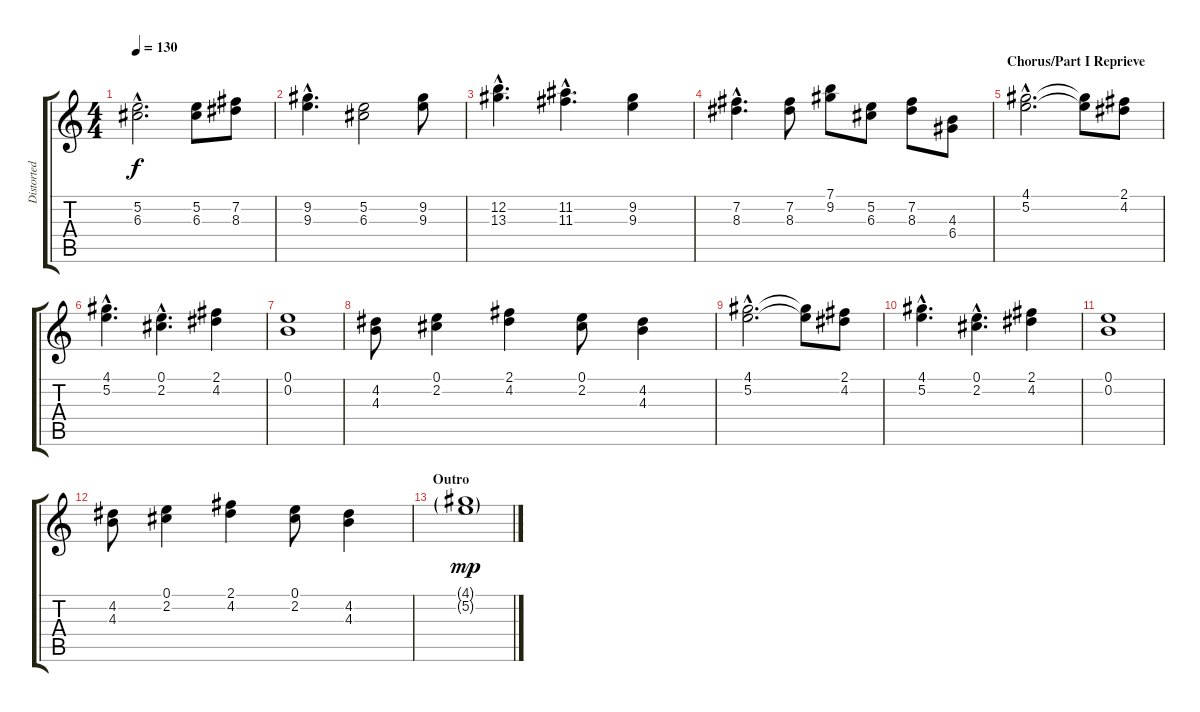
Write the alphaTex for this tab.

\track ("Distorted Guitar" "Distorted ") {instrument distortionguitar}
\staff {score tabs}
\tuning (E4 B3 G3 D3 A2 E2) {hide}
\ts (4 4)
\tempo 130
\clef g2
\ks c
(5.2{hac} 6.3{hac}).2{d dy f} (5.2 6.3).8 (7.2 8.3).8 |
(9.2{hac} 9.3{hac}).4{d} (5.2 6.3).2 (9.2 9.3).8 |
(12.2{hac} 13.3{hac}).4{d} (11.2{hac} 11.3{hac}).4{d} (9.2 9.3).4 |
(7.2{hac} 8.3{hac}).4{d} (7.2 8.3).8 (7.1 9.2).8 (5.2 6.3).8 (7.2 8.3).8 (4.3 6.4).8 |
\section ("" "Chorus/Part I Reprieve")
(4.1{hac} 5.2{hac}).2{d} (4.1{t} 5.2{t}).8 (2.1 4.2).8 |
(4.1{hac} 5.2{hac}).4{d} (0.1{hac} 2.2{hac}).4{d} (2.1 4.2).4 |
(0.1 0.2).1 |
(4.2 4.3).8 (0.1 2.2).4 (2.1 4.2).4 (0.1 2.2).8 (4.2 4.3).4 |
(4.1{hac} 5.2{hac}).2{d} (4.1{t} 5.2{t}).8 (2.1 4.2).8 |
(4.1{hac} 5.2{hac}).4{d} (0.1{hac} 2.2{hac}).4{d} (2.1 4.2).4 |
(0.1 0.2).1 |
(4.2 4.3).8 (0.1 2.2).4 (2.1 4.2).4 (0.1 2.2).8 (4.2 4.3).4 |
\section ("" "Outro")
(4.1{g} 5.2{g}).1{dy mp}
